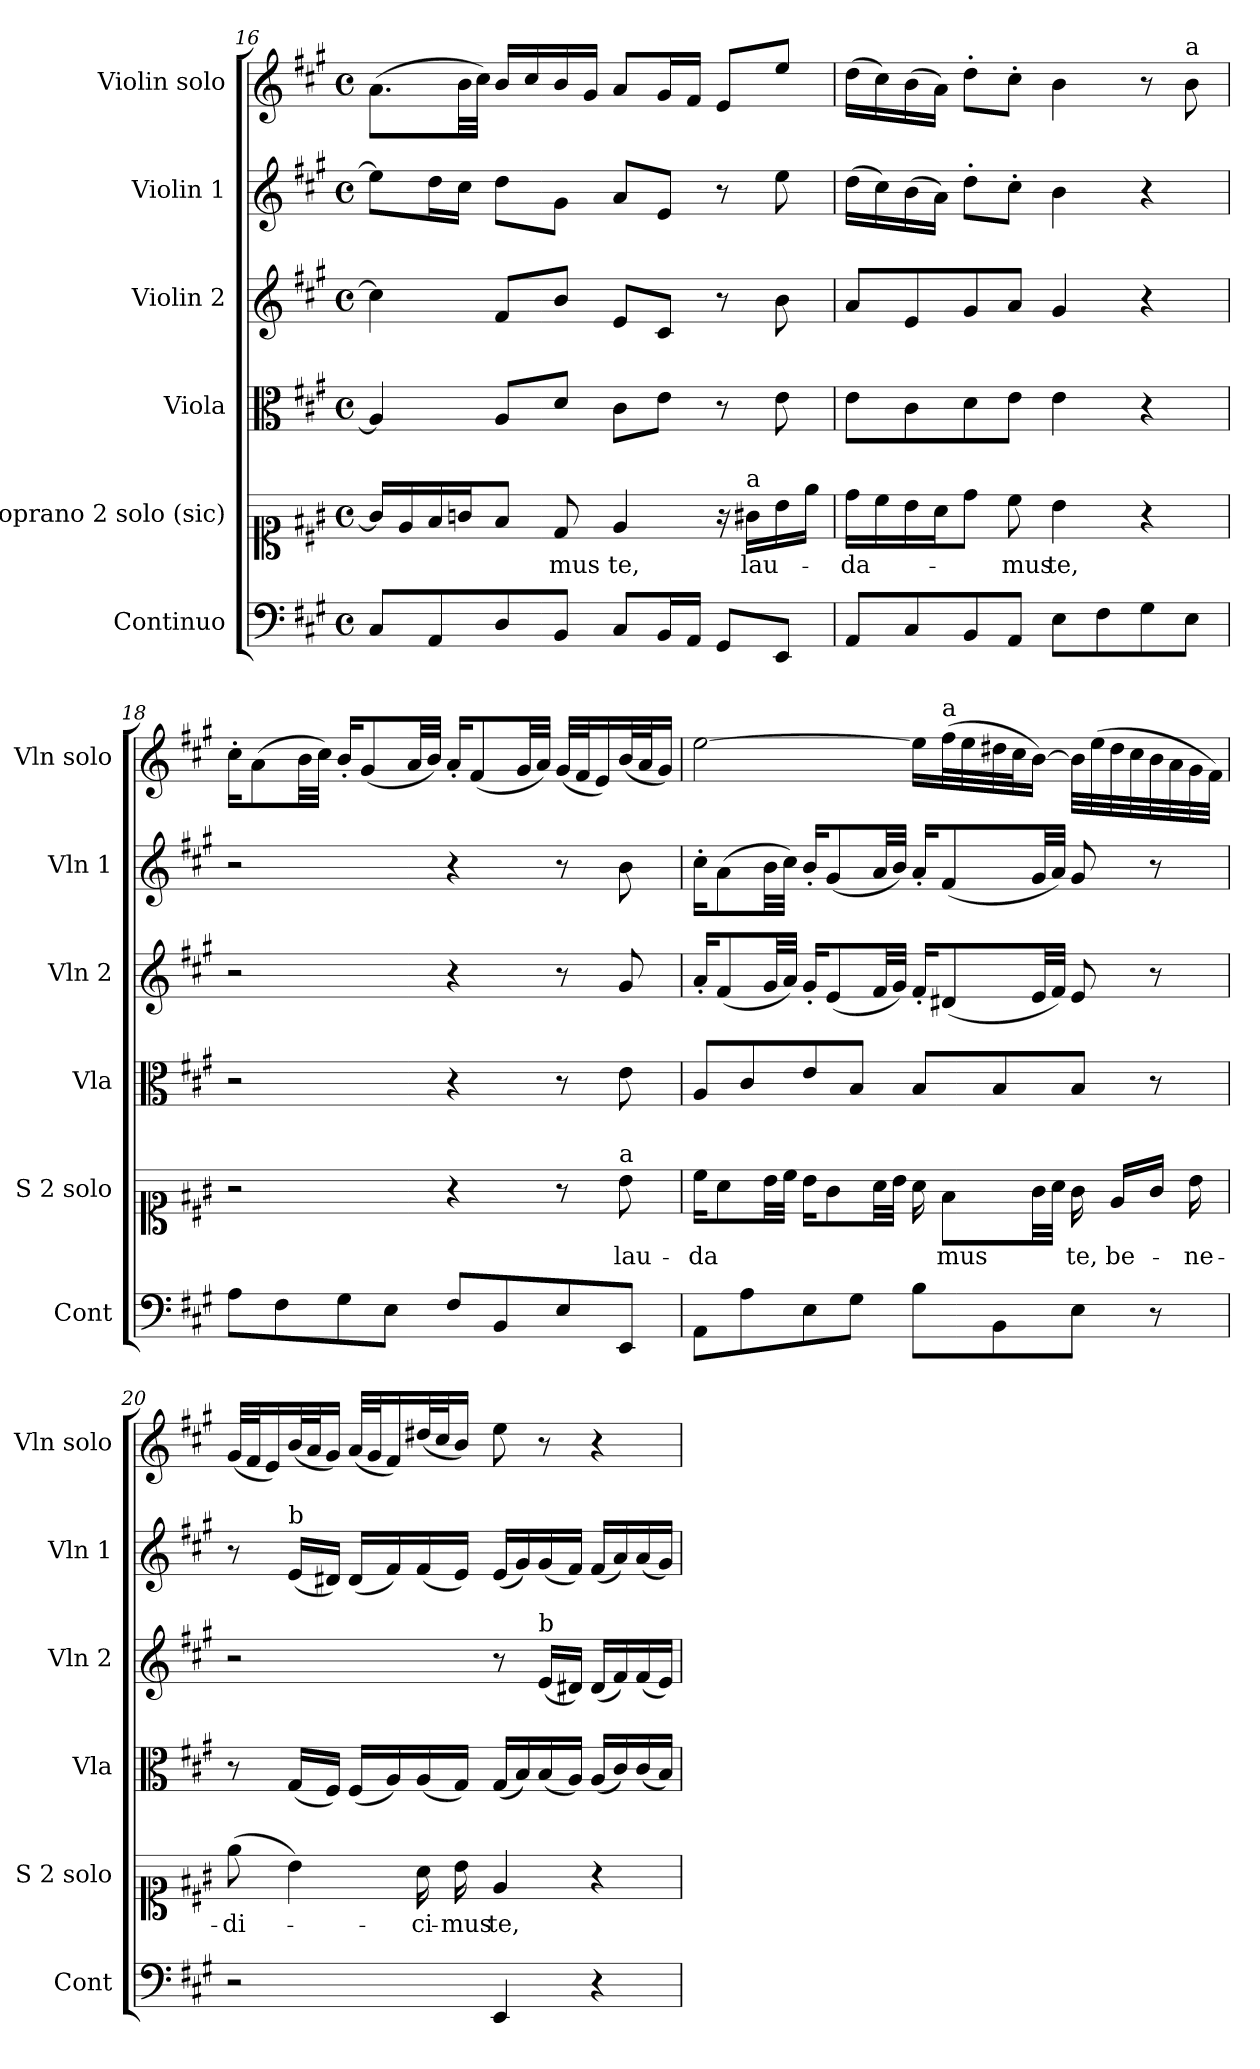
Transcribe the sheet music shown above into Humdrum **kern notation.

**kern	**kern	**text	**kern	**kern	**kern	**kern
*part6	*part5	*part5	*part4	*part3	*part2	*part1
*staff6	*staff5	*staff5	*staff4	*staff3	*staff2	*staff1
*I"Continuo	*I"Soprano 2 solo (sic)	*	*I"Viola	*I"Violin 2	*I"Violin 1	*I"Violin solo
*I'Cont	*I'S 2 solo	*	*I'Vla	*I'Vln 2	*I'Vln 1	*I'Vln solo
*clefF4	*clefC1	*	*clefC3	*clefG2	*clefG2	*clefG2
*k[f#c#g#]	*k[f#c#g#]	*	*k[f#c#g#]	*k[f#c#g#]	*k[f#c#g#]	*k[f#c#g#]
*M4/4	*M4/4	*	*M4/4	*M4/4	*M4/4	*M4/4
*met(c)	*met(c)	*	*met(c)	*met(c)	*met(c)	*met(c)
=16	=16	=16	=16	=16	=16	=16
8C#/L	16g/LL]	.	4A/]	4cc#\]	8ee\L]	(8.a\L
.	16e/	.	.	.	.	.
8AA/	16f#/	.	.	.	16dd\L	.
.	16gn/J	.	.	.	16cc#\JJ	32b\LL
.	.	.	.	.	.	32cc#\JJJ)
8D/	8f#/J	.	8A/L	8f#/L	8dd\L	16b/LL
.	.	.	.	.	.	16cc#/
!	!	!LO:LY:b	!	!	!	!
8BB/J	8d/	-mus	8d/J	8b/J	8g#\J	16b/
.	.	.	.	.	.	16g#/JJ
!	!	!LO:LY:b	!	!	!	!
8C#/L	4e/	te,	8c#\L	8e/L	8a/L	8a/L
16BB/L	.	.	8e\J	8c#/J	8e/J	16g#/L
16AA/JJ	.	.	.	.	.	16f#/JJ
8GG#/L	16r	.	8r	8r	8r	8e/L
!	!LO:TX:a:t=a	!	!	!	!	!
!	!	!LO:LY:b	!	!	!	!
.	16g#X\LL	lau-	.	.	.	.
8EE/J	16b\	.	8e\	8b\	8ee\	8ee/J
.	16ee\JJ	.	.	.	.	.
!!LO:PB:g=z
=17	=17	=17	=17	=17	=17	=17
!	!	!LO:LY:b	!	!	!	!
8AA/L	16dd\LL	-da-	8e\L	8a/L	(16dd\LL	(16dd\LL
.	16cc#\	.	.	.	16cc#\)	16cc#\)
8C#/	16b\	.	8c#\	8e/	(16b\	(16b\
.	16a\J	.	.	.	16a\JJ)	16a\JJ)
8BB/	8dd\J	.	8d\	8g#/	8dd'\L	8dd'\L
!	!	!LO:LY:b	!	!	!	!
8AA/J	8cc#\	-mus	8e\J	8a/J	8cc#'\J	8cc#'\J
!	!	!LO:LY:b	!	!	!	!
8E\L	4b\	te,	4e\	4g#/	4b\	4b\
8F#\	.	.	.	.	.	.
8G#\	4r	.	4r	4r	4r	8r
!	!	!	!	!	!	!LO:TX:a:t=a
8E\J	.	.	.	.	.	8b\
=18	=18	=18	=18	=18	=18	=18
8A\L	2r	.	2r	2r	2r	16cc#'\KL
.	.	.	.	.	.	(8a\
8F#\	.	.	.	.	.	.
.	.	.	.	.	.	32b\LL
.	.	.	.	.	.	32cc#\JJJ)
8G#\	.	.	.	.	.	16b'/KL
.	.	.	.	.	.	(8g#/
8E\J	.	.	.	.	.	.
.	.	.	.	.	.	32a/LL
.	.	.	.	.	.	32b/JJJ)
8F#/L	4r	.	4r	4r	4r	16a'/KL
.	.	.	.	.	.	(8f#/
8BB/	.	.	.	.	.	.
.	.	.	.	.	.	32g#/LL
.	.	.	.	.	.	32a/JJJ)
8E/	8r	.	8r	8r	8r	(32g#/LLL
.	.	.	.	.	.	32f#/J
.	.	.	.	.	.	16e/)
!	!LO:TX:a:t=a	!	!	!	!	!
!	!	!LO:LY:b	!	!	!	!
8EE/J	8b\	lau-	8e\	8g#/	8b\	(32b/L
.	.	.	.	.	.	32a/J
.	.	.	.	.	.	16g#/JJ)
=19	=19	=19	=19	=19	=19	=19
!	!	!LO:LY:b	!	!	!	!
8AA\L	16cc#\KL	-da	8A/L	16a'/KL	16cc#'\KL	[2ee\
.	8a\	.	.	(8f#/	(8a\	.
8A\	.	.	8c#/	.	.	.
.	32b\LL	.	.	32g#/LL	32b\LL	.
.	32cc#\JJJ	.	.	32a/JJJ)	32cc#\JJJ)	.
8E\	16b\KL	.	8e/	16g#'/KL	16b'/KL	.
.	8g#\	.	.	(8e/	(8g#/	.
8G#\J	.	.	8B/J	.	.	.
.	32a\LL	.	.	32f#/LL	32a/LL	.
.	32b\JJJ	.	.	32g#/JJJ)	32b/JJJ)	.
8B\L	16a\	.	8B/L	16f#'/KL	16a'/KL	16ee\LL]
!	!	!	!	!	!	!LO:TX:a:t=a
!	!	!LO:LY:b	!	!	!	!
.	8f#\L	mus	.	(8d#X/	(8f#/	(32ff#\L
.	.	.	.	.	.	32ee\
8BB\	.	.	8B/	.	.	32dd#X\
.	.	.	.	.	.	32cc#\J
.	32g#\LL	.	.	32e/LL	32g#/LL	[16b\JJ)
.	32a\JJJ	.	.	32f#/JJJ)	32a/JJJ)	.
!	!	!LO:LY:b	!	!	!	!
8E\J	16g#\	te,	8B/J	8e/	8g#/	32b\LLL]
.	.	.	.	.	.	(32ee\
!	!	!LO:LY:b	!	!	!	!
.	16e/LL	be-	.	.	.	32dd#\
.	.	.	.	.	.	32cc#\
8r	16g#/JJ	.	8r	8r	8r	32b\
.	.	.	.	.	.	32a\
!	!	!LO:LY:b	!	!	!	!
.	16b\	-ne-	.	.	.	32g#\
.	.	.	.	.	.	32f#\JJJ)
!!LO:LB:g=z
=20	=20	=20	=20	=20	=20	=20
!	!	!LO:LY:b	!	!	!	!
2r	(8ee\	-di-	8r	2r	8r	(32g#/LLL
.	.	.	.	.	.	32f#/J
.	.	.	.	.	.	16e/)
!	!	!	!	!	!LO:TX:a:t=b	!
.	4b\)	.	(16G#/LL	.	(16e/LL	(32b/L
.	.	.	.	.	.	32a/J
.	.	.	16F#/JJ)	.	16d#X/JJ)	16g#/JJ)
.	.	.	(16F#/LL	.	(16d#/LL	(32a/LLL
.	.	.	.	.	.	32g#/J
.	.	.	16A/)	.	16f#/)	16f#/)
!	!	!LO:LY:b	!	!	!	!
.	16a\	-ci-	(16A/	.	(16f#/	(32dd#X/L
.	.	.	.	.	.	32cc#/J
!	!	!LO:LY:b	!	!	!	!
.	16b\	-mus	16G#/JJ)	.	16e/JJ)	16b/JJ)
!	!	!LO:LY:b	!	!	!	!
4EE/	4e/	te,	(16G#/LL	8r	(16e/LL	8ee\
.	.	.	16B/)	.	16g#/)	.
!	!	!	!	!LO:TX:a:t=b	!	!
.	.	.	(16B/	(16e/LL	(16g#/	8r
.	.	.	16A/JJ)	16d#X/JJ)	16f#/JJ)	.
4r	4r	.	(16A/LL	(16d#/LL	(16f#/LL	4r
.	.	.	16c#/)	16f#/)	16a/)	.
.	.	.	(16c#/	(16f#/	(16a/	.
.	.	.	16B/JJ)	16e/JJ)	16g#/JJ)	.
=	=	=	=	=	=	=
*-	*-	*-	*-	*-	*-	*-
